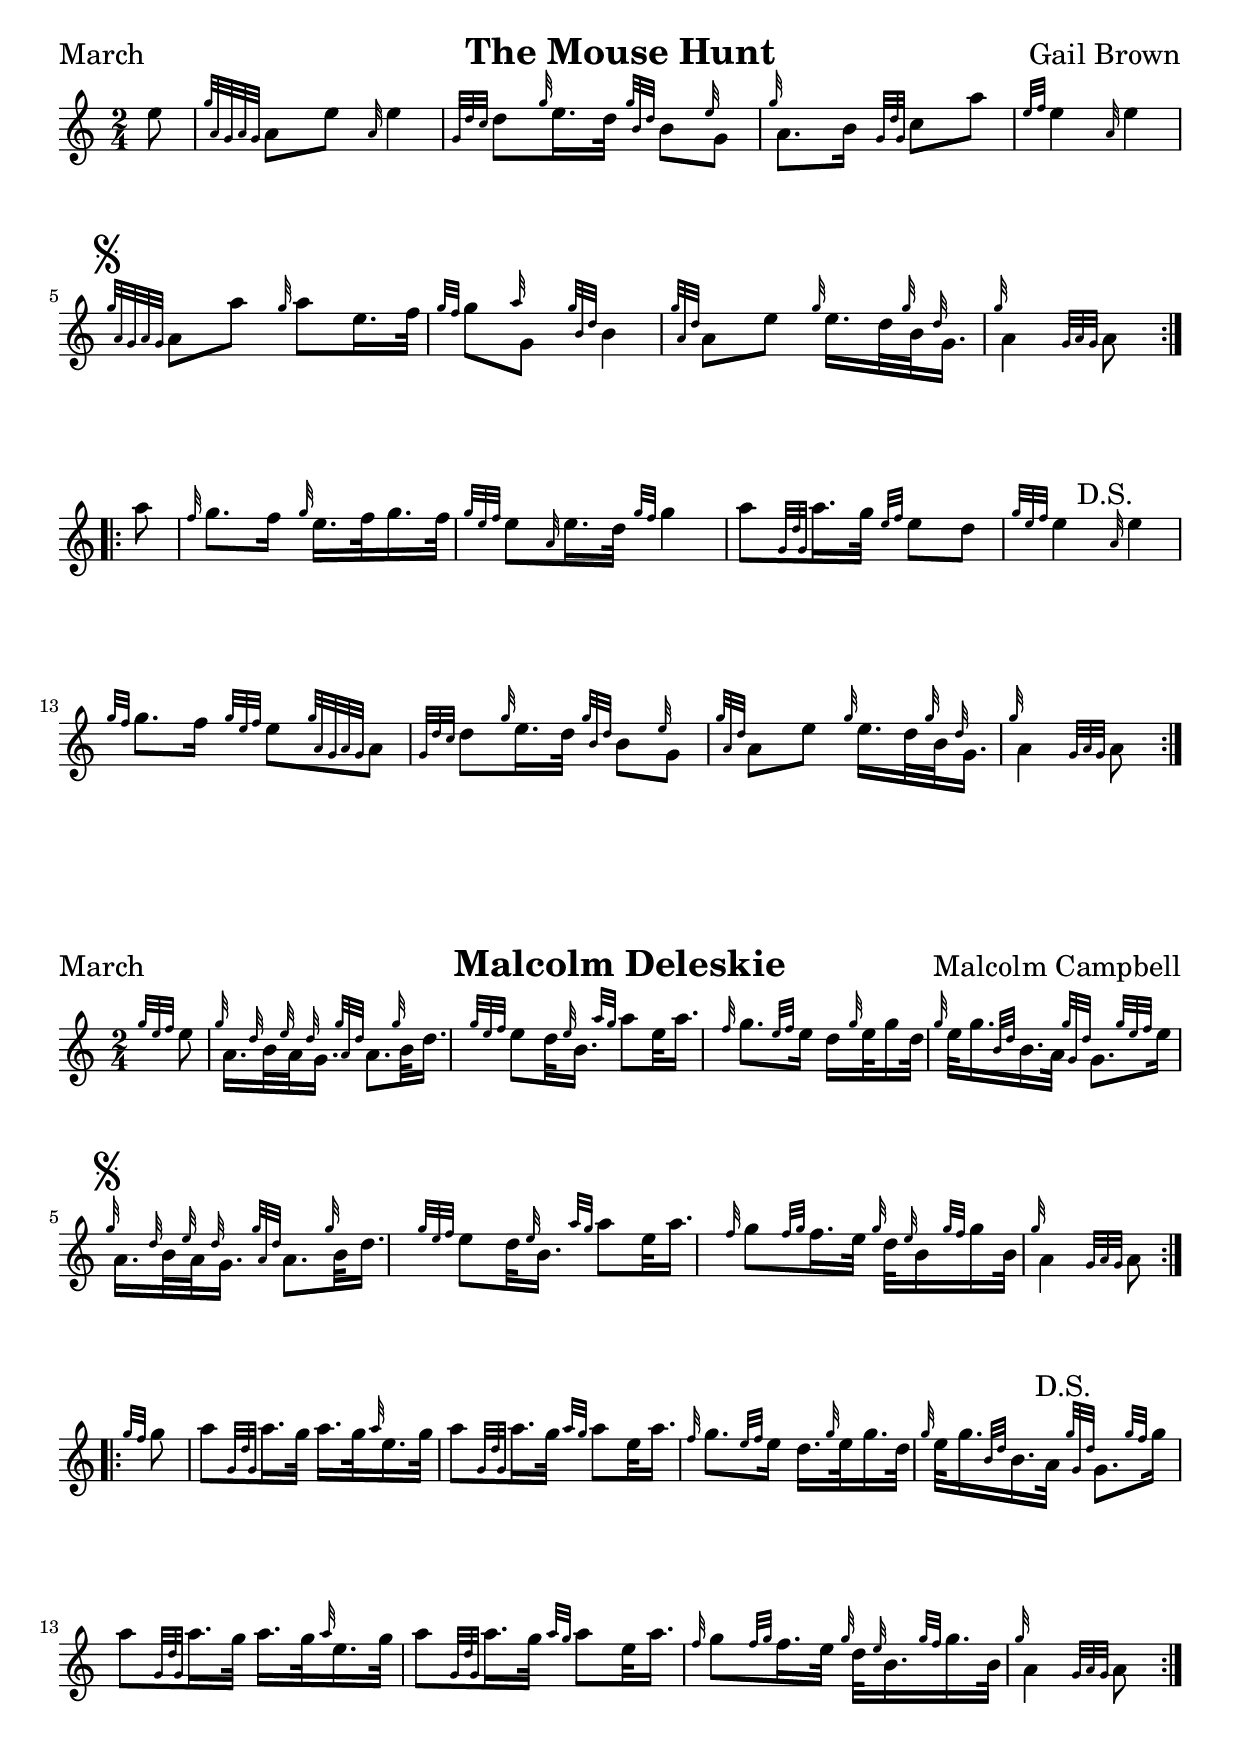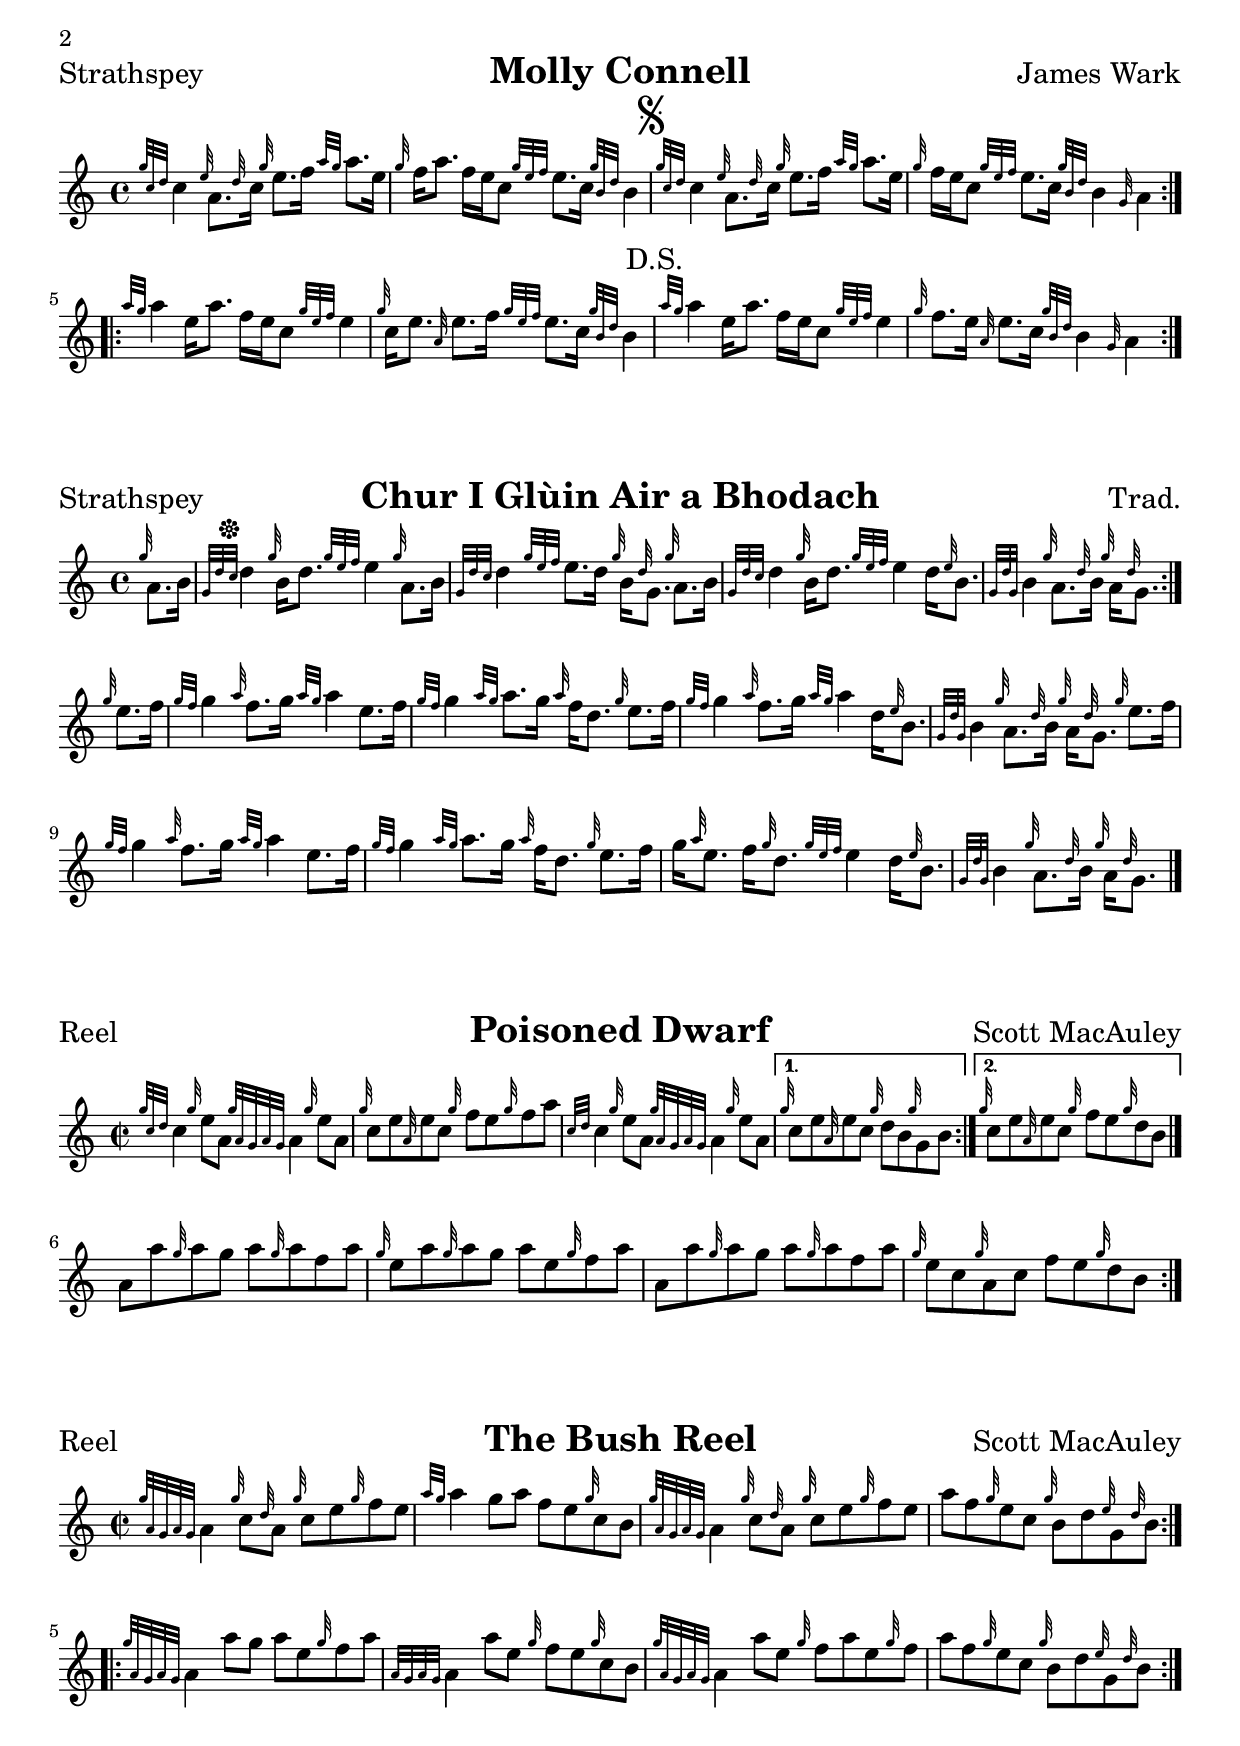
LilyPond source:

\include "bagpipe.ly"
\book{
	\paper {
		indent = 0\mm
		scoreTitleMarkup = \markup
		
		{
			\fill-line 
			{
				\fontsize #2 \fromproperty #'header:meter
				\fontsize #4 \bold \fromproperty #'header:title
				\fontsize #2 \fromproperty #'header:composer
				
			}
		}
	}
	\bookpart {
		\score{
			\header {
			meter = "March "
			title = "The Mouse Hunt"
			composer = "Gail Brown"
			}
		{
			\time 2/4
			\hideKeySignature
    		% Part 1
    		\repeat volta 2{
    		\partial 8 e8 |
			\gbirl a8 e8 \gra e4|
			\thrwd d8 \grg e16. d32 \dblb b8 \gre G8|
			\grg a8. b16 \grip c8 A8|
			\hdble e4 \gra e4|
			\break \mark \markup { \musicglyph "scripts.segno"}
			\gbirl a8 A8 \grg A8 e16. f32|
			\hdblg g8 \grA G8 \dblb b4|
			\dbla a8 e8 \grg e16. d32 \grg b32 \grd G16.|
			\grg a4 \wbirl a8
			\break}
   			 % Part 2
   			\repeat volta 2 {
			\partial 8 A8|
			\grf g8. f16 \grg e16. f32 g16. f32|
			\dble e8 \gra e16. d32 \hdblg g4|
			A8 [ \grip  A16. g32] \hdble e8 d8| 
			\dble e4 \mark "D.S." \gra e4|
			\break 
			\hdblg g8. f16 \dble e8 [\gbirl a8]
			\thrwd d8 \grg e16. d32 \dblb b8 \gre G8|
			\dbla a8 e \grg e16. d32 \grg b32 \grd G16.|
			\grg a4 \wbirl a8
			}
			}
		}
		
		\score {
			\header {
			meter = "March"
			title = "Malcolm Deleskie"
			composer = "Malcolm Campbell"
				}
			{
			\hideKeySignature
			\time 2/4
			\quarterBeaming

			% Part 1

			\repeat volta 2{
			\partial 8 \dble e8 |
				\grg a16. \grd b32 \gre a \grd G16. \dbla a8. \grg b32 d16.
				\dble e8 d32 \gre b16. \hdblA A8 e32 A16.
				\grf g8. [\hdble e16 ]d16 \grg e32 g16 d32
				\grg e32[ g16. \hdblb b16. a32] \dblG G8. [\dble e16]|
				\mark \markup { \musicglyph "scripts.segno"}
				\grg a16. \grd b32 \gre a \grd G16. \dbla a8. \grg b32 d16.
				\dble e8 d32 \gre b16. \hdblA A8 e32 A16.
				\grf g8 [\hdblf f16. e32] \grg d32[ \gre b16 \hdblg g16 b32]
				\grg a4 \wbirl a8
    		}
		\break
    		% Part 2
    		\repeat volta 2{
       		 \partial 8 \hdblg g8|
				A8[ \grip A16. g32] A16. g32 \grA e16. g32|
				A8[ \grip A16. g32] \hdblA A8 e32 A16.|
				\grf g8. [\hdble e16 ]d16.[ \grg e32 g16. d32]
				\grg e32[ g16. \hdblb b16. a32] \mark "D.S." \dblG G8.[\dblg g16]
				A8[ \grip A16. g32] A16. g32 \grA e16. g32|
				A8[ \grip A16. g32] \hdblA A8 e32 A16.|
				\grf g8 [\hdblf f16. e32] \grg d32[ \gre b16. \hdblg g16. b32]
				\grg a4 \wbirl a8
    			}

			}
		
	
		}
		\pageBreak
		\score{
		\header{
        meter = "Strathspey"
        title = "Molly Connell"
        composer = "James Wark"
    		}
			{
			  \hideKeySignature
        \time 4/4
        \quarterBeaming
            %Part One
        \repeat volta 2{
        \dblc c4 \gre a8. \grd c16 \grg e8. f16 \hdblA A8. e16| 
        \grg f16 A8. f16 e c8 \dble e8. c16 \dblb b4| 
        \noBreak \mark \markup { \musicglyph "scripts.segno"}
        \dblc c4 \gre a8. \grd c16 \grg e8. f16 \hdblA A8. e16|
        \grg f16 e c8 \dble e8. c16 \dblb b4 \grG a|
        }\break
            %Part Two
        \repeat volta 2{
        \hdblA A4 e16 A8. f16 e c8 \dble e4|
        \grg c16 e8. \gra e8. f16 \dble e8. c16 \dblb b4|\mark "D.S."
        \hdblA A4 e16 A8. f16 e c8 \dble e4|
		\grg f8. e16 \gra e8. c16 \dblb b4 \grG a4| 
        }	
			}
		}
		\score{
			\header {
			meter = "Strathspey"
			title = "Chur I Glùin Air a Bhodach"
			composer = "Trad."
			}
			{
    \hideKeySignature
    \time 4/4
    \quarterBeaming

    %Part 1
    \repeat volta 2{
        \partial 4 \grg a8. b16| 
        \thrwd  \mark \markup { \musicglyph "pedal.*"} d4 \grg b16 d8. \dble e4 \grg a8. b16|
        \thrwd d4 \dble e8. d16 \grg b16 \grd G8. \grg a8. b16|\noBreak
        \thrwd d4 \grg b16 d8. \dble e4 d16 \gre b8.|
        \grip b4 \grg a8. \grd b16 \grg a16 \grd G8.
    	} \break
		%Part 2
		\partial 4 \grg e8. f16| 
		\hdblg g4 \grA f8. g16 \hdblA A4 e8. f16|
		\hdblg g4 \hdblA A8. g16 \grA f16 d8. \grg e8. f16|
		\hdblg g4 \grA f8. g16 \hdblA A4 d16 \gre b8.|
		\grip b4 \grg a8. \grd b16 \grg a16 \grd G8.\grg e8. f16|
		\break
		\hdblg g4 \grA f8. g16 \hdblA A4 e8. f16|
		\hdblg g4 \hdblA A8. g16 \grA f16 d8. \grg e8. f16|
		g16 \grA e8. f16 \grg d8. \dble e4 d16 \gre b8.|
		\grip b4 \grg a8. \grd b16 \grg a16 \grd G8. \bar "|."
 		}
		}
		\score {
			\header {
			meter = "Reel "
			title = "Poisoned Dwarf"
			composer = "Scott MacAuley"
			}
			{
            \time 2/2
			\hideKeySignature
            \quarterBeaming
            %part1
            \repeat volta 2 {
            \dblc c4 \grg e8 a \gbirl a4 \grg e8 a|
            \grg c8 e \gra e c \grg f e \grg f A|
            \hdblc c4 \grg e8 a \gbirl a4 \grg e8 a|
            }
            \alternative{
                {\grg c8 e \gra e c \grg d b \grg G b|}
                {\grg c8 e \gra e c \grg f e \grg d b|\bar "|."}
            }\break
            %Part 2
            \repeat volta 2{
                a8 A \grg A g A \grg A f A|
                \grg e A \grg A g A e \grg f A|
                a8 A \grg A g A \grg A f A|
                \grg e c \grg a c f e \grg d b|
            }
		}
	}
			\score{
			\header {
			meter = "Reel "
			title = "The Bush Reel"
			composer = "Scott MacAuley"
			}
			{
				\time 2/2
			\hideKeySignature
            \quarterBeaming
            %Part 1
            \repeat volta 2{
                \gbirl a4 \grg c8 \grd a \grg c e \grg f e|
                \hdblA A4 g8 A f e \grg c b|
                \gbirl a4 \grg c8 \grd a \grg c e \grg f e|
                A f \grg e c \grg b d \gre G \grd b|
            }
            %Part 2
            \repeat volta 2{
                \gbirl a4 A8 g A e \grg f A|
                \birl a4 A8 e \grg f e \grg c b|
                \gbirl a4 A8 e \grg f A e \grg f|
                A f \grg e c \grg b d \gre G \grd b
            }
			}	
			}
	}
	\version "2.22.2"
}